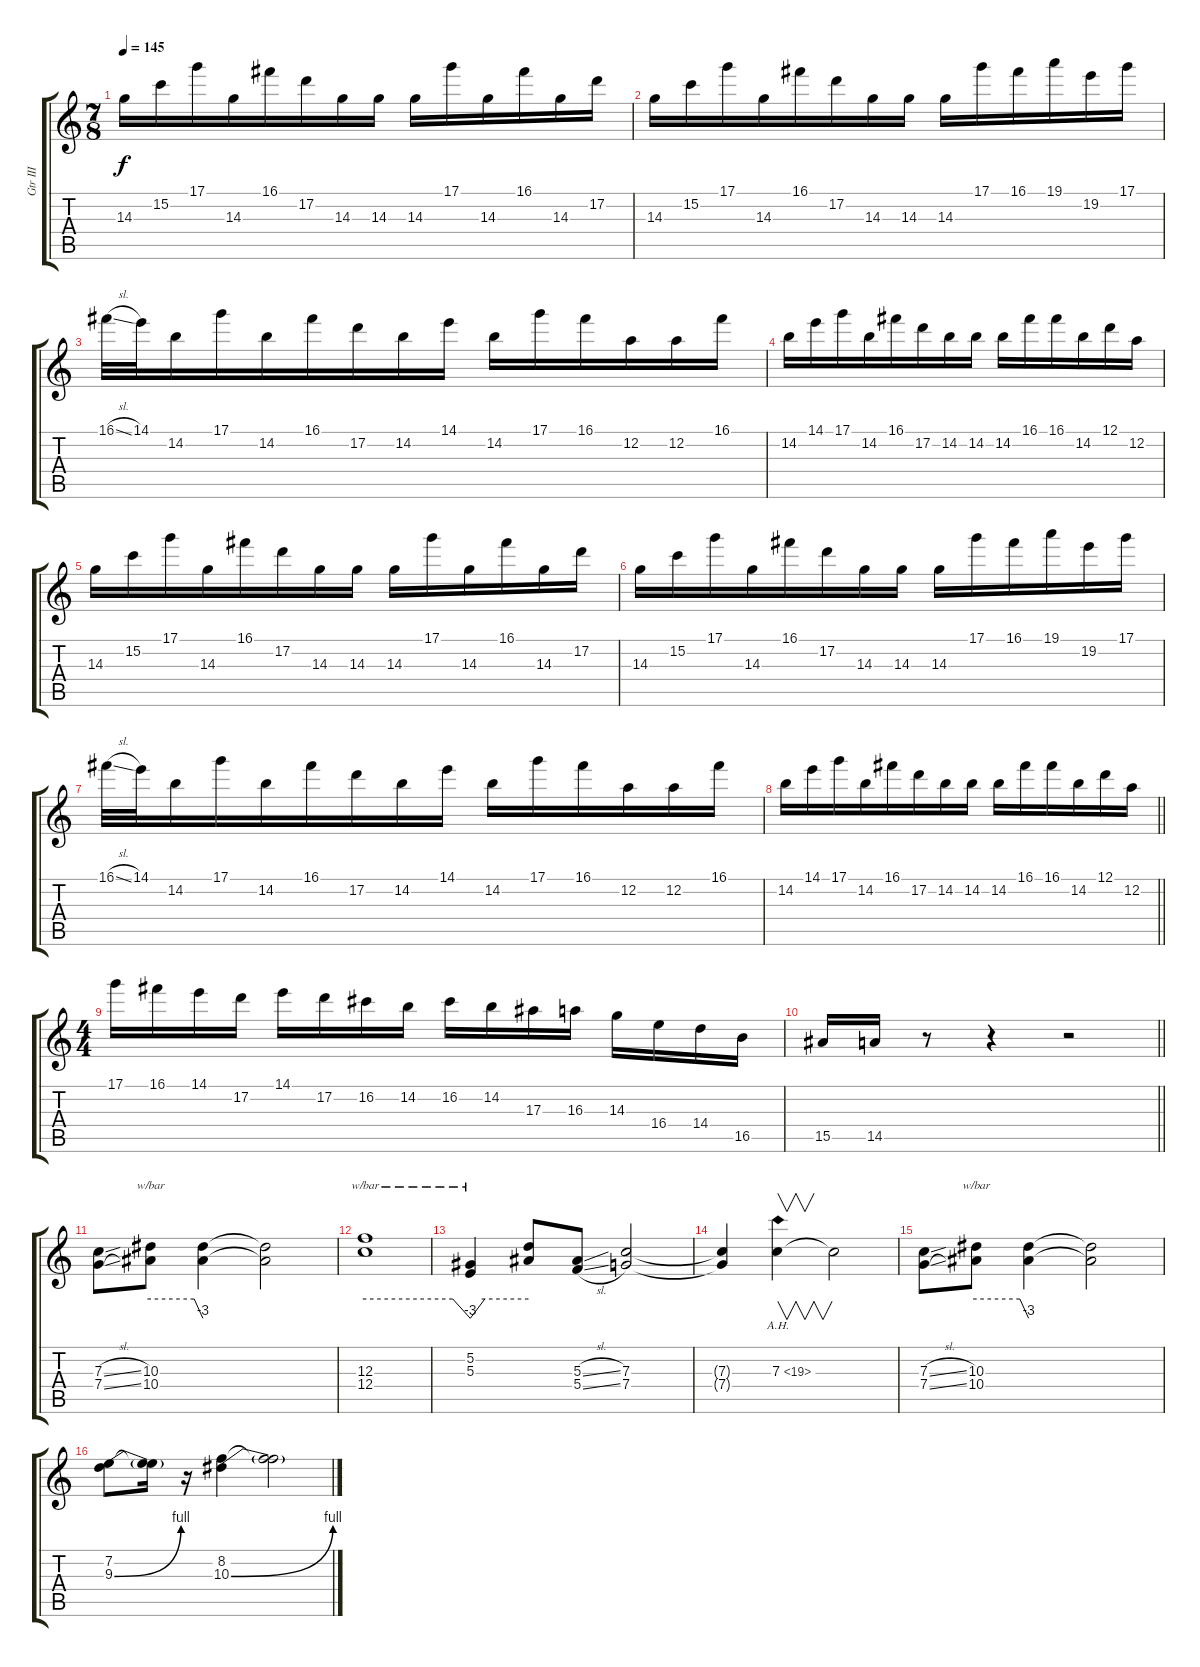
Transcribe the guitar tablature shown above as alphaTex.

\track ("Gtr III" "Gtr III") {instrument overdrivenguitar}
\staff {score tabs}
\tuning (D4 A3 F3 C3 G2 C2) {hide}
\ts (7 8)
\tempo 145
\clef g2
\ks c
14.3.16{dy f} 15.2.16 17.1.16 14.3.16 16.1.16 17.2.16 14.3.16 14.3.16 14.3.16 17.1.16 14.3.16 16.1.16 14.3.16 17.2.16 |
14.3.16 15.2.16 17.1.16 14.3.16 16.1.16 17.2.16 14.3.16 14.3.16 14.3.16 17.1.16 16.1.16 19.1.16 19.2.16 17.1.16 |
16.1{sl}.32 14.1.32 14.2.16 17.1.16 14.2.16 16.1.16 17.2.16 14.2.16 14.1.16 14.2.16 17.1.16 16.1.16 12.2.16 12.2.16 16.1.16 |
14.2.16 14.1.16 17.1.16 14.2.16 16.1.16 17.2.16 14.2.16 14.2.16 14.2.16 16.1.16 16.1.16 14.2.16 12.1.16 12.2.16 |
14.3.16 15.2.16 17.1.16 14.3.16 16.1.16 17.2.16 14.3.16 14.3.16 14.3.16 17.1.16 14.3.16 16.1.16 14.3.16 17.2.16 |
14.3.16 15.2.16 17.1.16 14.3.16 16.1.16 17.2.16 14.3.16 14.3.16 14.3.16 17.1.16 16.1.16 19.1.16 19.2.16 17.1.16 |
16.1{sl}.32 14.1.32 14.2.16 17.1.16 14.2.16 16.1.16 17.2.16 14.2.16 14.1.16 14.2.16 17.1.16 16.1.16 12.2.16 12.2.16 16.1.16 |
\barLineRight lightlight
14.2.16 14.1.16 17.1.16 14.2.16 16.1.16 17.2.16 14.2.16 14.2.16 14.2.16 16.1.16 16.1.16 14.2.16 12.1.16 12.2.16 |
\ts (4 4)
17.1.16 16.1.16 14.1.16 17.2.16 14.1.16 17.2.16 16.2.16 14.2.16 16.2.16 14.2.16 17.3.16 16.3.16 14.3.16 16.4.16 14.4.16 16.5.16 |
\barLineRight lightlight
15.5.16 14.5.16 r.8 r.4 r.2 |
(7.3{sl} 7.4{sl}).8{volume 15} (10.3 10.4).8{tbe (custom default 0 0 50 0 60 -12)} (10.3{t} 10.4{t}).4 (10.3{t} 10.4{t}).2 |
(12.3 12.4).1{tbe (custom default 0 0 50 0 60 -12)} |
(5.2 5.3).4{tbe (custom default 0 -12 15 0 60 0)} (5.2{t} 5.3{t}).8 (5.3{sl} 5.4{sl}).8 (7.3 7.4).2 |
(7.3{t} 7.4{t}).4 7.3{ah 12}.4{v} 7.3{t}.2 |
(7.3{sl} 7.4{sl}).8 (10.3 10.4).8{tbe (custom default 0 0 50 0 60 -12)} (10.3{t} 10.4{t}).4 (10.3{t} 10.4{t}).2 |
(7.2 9.3{be (bend 0 0 60 4)}).8 (7.2{t} 9.3{t}).16 r.16 (8.2 10.3{be (bend 0 0 60 4)}).4 (8.2{t} 10.3{t}).2
